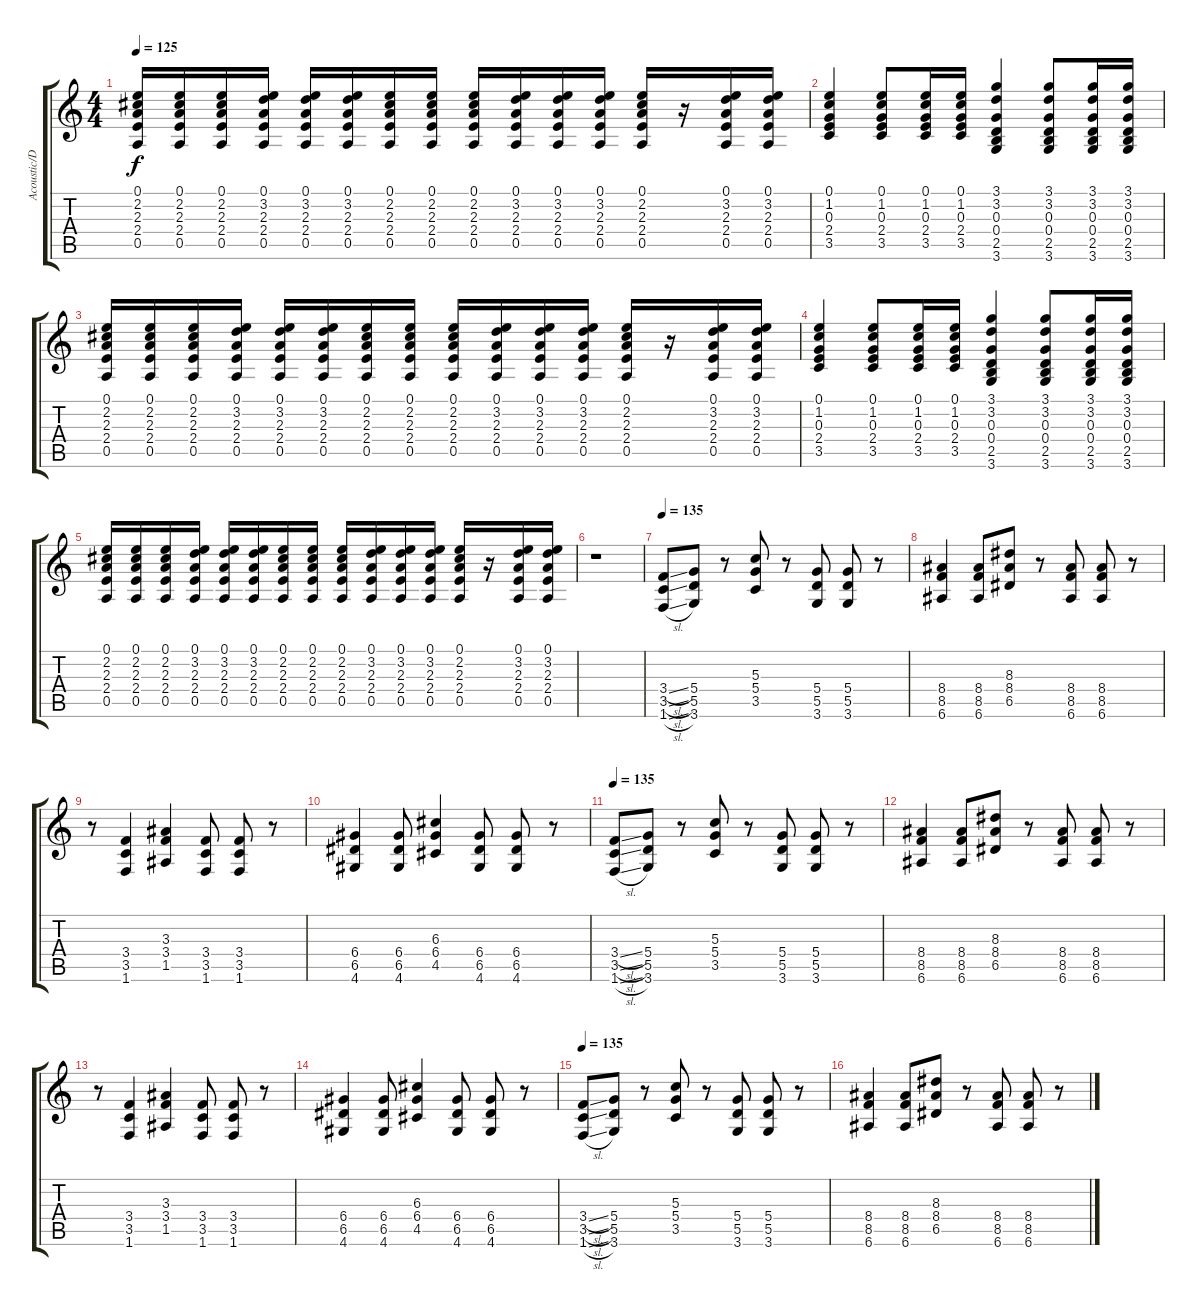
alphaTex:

\track ("Acoustic/Distorted Guitar" "Acoustic/D") {instrument acousticguitarsteel}
\staff {score tabs}
\tuning (E4 B3 G3 D3 A2 E2) {hide}
\ts (4 4)
\tempo 125
\clef g2
\ks c
(0.1 2.2 2.3 2.4 0.5).16{dy f} (0.1 2.2 2.3 2.4 0.5).16 (0.1 2.2 2.3 2.4 0.5).16 (0.1 3.2 2.3 2.4 0.5).16 (0.1 3.2 2.3 2.4 0.5).16 (0.1 3.2 2.3 2.4 0.5).16 (0.1 2.2 2.3 2.4 0.5).16 (0.1 2.2 2.3 2.4 0.5).16 (0.1 2.2 2.3 2.4 0.5).16 (0.1 3.2 2.3 2.4 0.5).16 (0.1 3.2 2.3 2.4 0.5).16 (0.1 3.2 2.3 2.4 0.5).16 (0.1 2.2 2.3 2.4 0.5).16 r.16 (0.1 3.2 2.3 2.4 0.5).16 (0.1 3.2 2.3 2.4 0.5).16 |
(0.1 1.2 0.3 2.4 3.5).4 (0.1 1.2 0.3 2.4 3.5).8 (0.1 1.2 0.3 2.4 3.5).16 (0.1 1.2 0.3 2.4 3.5).16 (3.1 3.2 0.3 0.4 2.5 3.6).4 (3.1 3.2 0.3 0.4 2.5 3.6).8 (3.1 3.2 0.3 0.4 2.5 3.6).16 (3.1 3.2 0.3 0.4 2.5 3.6).16 |
(0.1 2.2 2.3 2.4 0.5).16 (0.1 2.2 2.3 2.4 0.5).16 (0.1 2.2 2.3 2.4 0.5).16 (0.1 3.2 2.3 2.4 0.5).16 (0.1 3.2 2.3 2.4 0.5).16 (0.1 3.2 2.3 2.4 0.5).16 (0.1 2.2 2.3 2.4 0.5).16 (0.1 2.2 2.3 2.4 0.5).16 (0.1 2.2 2.3 2.4 0.5).16 (0.1 3.2 2.3 2.4 0.5).16 (0.1 3.2 2.3 2.4 0.5).16 (0.1 3.2 2.3 2.4 0.5).16 (0.1 2.2 2.3 2.4 0.5).16 r.16 (0.1 3.2 2.3 2.4 0.5).16 (0.1 3.2 2.3 2.4 0.5).16 |
(0.1 1.2 0.3 2.4 3.5).4 (0.1 1.2 0.3 2.4 3.5).8 (0.1 1.2 0.3 2.4 3.5).16 (0.1 1.2 0.3 2.4 3.5).16 (3.1 3.2 0.3 0.4 2.5 3.6).4 (3.1 3.2 0.3 0.4 2.5 3.6).8 (3.1 3.2 0.3 0.4 2.5 3.6).16 (3.1 3.2 0.3 0.4 2.5 3.6).16 |
(0.1 2.2 2.3 2.4 0.5).16 (0.1 2.2 2.3 2.4 0.5).16 (0.1 2.2 2.3 2.4 0.5).16 (0.1 3.2 2.3 2.4 0.5).16 (0.1 3.2 2.3 2.4 0.5).16 (0.1 3.2 2.3 2.4 0.5).16 (0.1 2.2 2.3 2.4 0.5).16 (0.1 2.2 2.3 2.4 0.5).16 (0.1 2.2 2.3 2.4 0.5).16 (0.1 3.2 2.3 2.4 0.5).16 (0.1 3.2 2.3 2.4 0.5).16 (0.1 3.2 2.3 2.4 0.5).16 (0.1 2.2 2.3 2.4 0.5).16 r.16 (0.1 3.2 2.3 2.4 0.5).16 (0.1 3.2 2.3 2.4 0.5).16 |
r.1 |
\tempo 135
(3.4{sl} 3.5{sl} 1.6{sl}).8{instrument overdrivenguitar} (5.4 5.5 3.6).8 r.8 (5.3 5.4 3.5).8 r.8 (5.4 5.5 3.6).8 (5.4 5.5 3.6).8 r.8 |
(8.4 8.5 6.6).4 (8.4 8.5 6.6).8 (8.3 8.4 6.5).8 r.8 (8.4 8.5 6.6).8 (8.4 8.5 6.6).8 r.8 |
r.8 (3.4 3.5 1.6).4 (3.3 3.4 1.5).4 (3.4 3.5 1.6).8 (3.4 3.5 1.6).8 r.8 |
(6.4 6.5 4.6).4 (6.4 6.5 4.6).8 (6.3 6.4 4.5).4 (6.4 6.5 4.6).8 (6.4 6.5 4.6).8 r.8 |
\tempo 135
(3.4{sl} 3.5{sl} 1.6{sl}).8{instrument overdrivenguitar} (5.4 5.5 3.6).8 r.8 (5.3 5.4 3.5).8 r.8 (5.4 5.5 3.6).8 (5.4 5.5 3.6).8 r.8 |
(8.4 8.5 6.6).4 (8.4 8.5 6.6).8 (8.3 8.4 6.5).8 r.8 (8.4 8.5 6.6).8 (8.4 8.5 6.6).8 r.8 |
r.8 (3.4 3.5 1.6).4 (3.3 3.4 1.5).4 (3.4 3.5 1.6).8 (3.4 3.5 1.6).8 r.8 |
(6.4 6.5 4.6).4 (6.4 6.5 4.6).8 (6.3 6.4 4.5).4 (6.4 6.5 4.6).8 (6.4 6.5 4.6).8 r.8 |
\tempo 135
(3.4{sl} 3.5{sl} 1.6{sl}).8{instrument overdrivenguitar} (5.4 5.5 3.6).8 r.8 (5.3 5.4 3.5).8 r.8 (5.4 5.5 3.6).8 (5.4 5.5 3.6).8 r.8 |
(8.4 8.5 6.6).4 (8.4 8.5 6.6).8 (8.3 8.4 6.5).8 r.8 (8.4 8.5 6.6).8 (8.4 8.5 6.6).8 r.8
